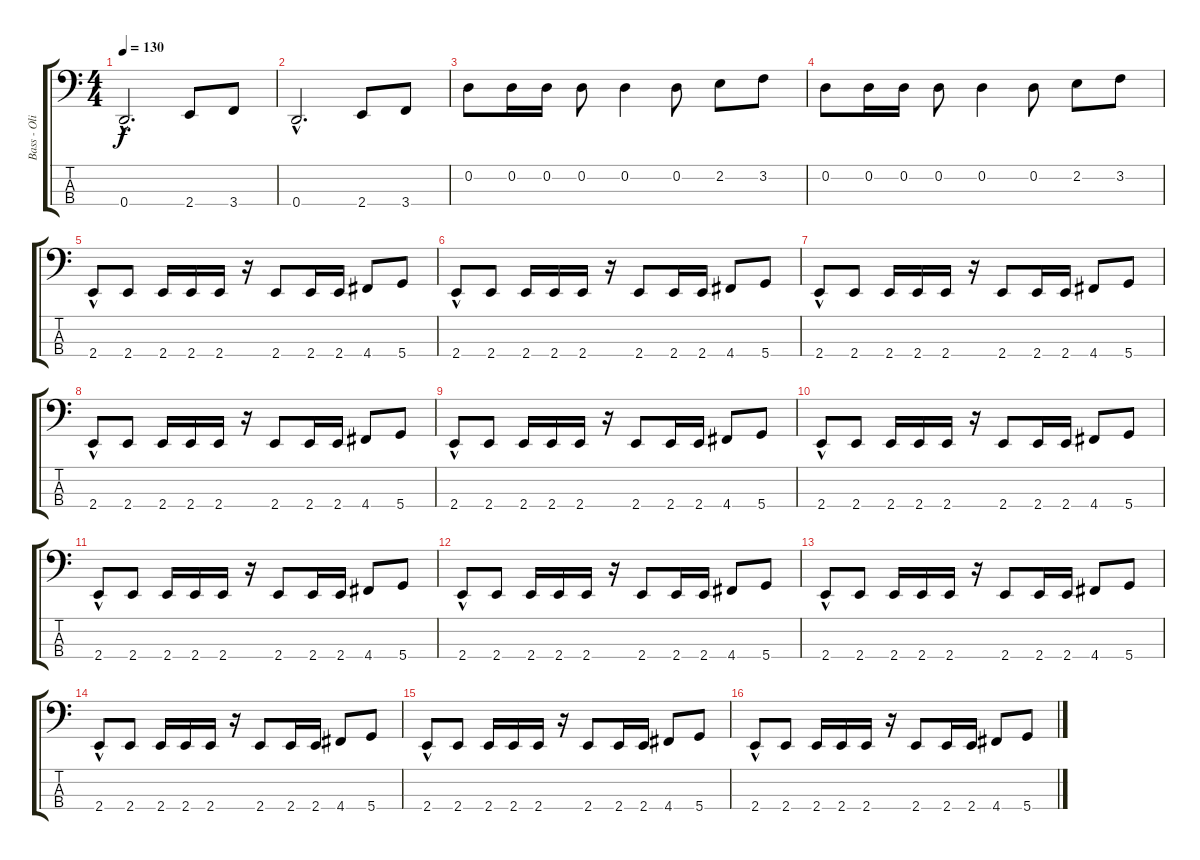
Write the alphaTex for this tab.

\track ("Bass - Oliver Riedel" "Bass - Oli") {instrument electricbassfinger}
\staff {score tabs}
\tuning (G2 D2 A1 D1) {hide}
\ts (4 4)
\tempo 130
\clef f4
\ks c
0.4{hac}.2{d dy f} 2.4.8 3.4.8 |
0.4{hac}.2{d} 2.4.8 3.4.8 |
0.2.8 0.2.16 0.2.16 0.2.8 0.2.4 0.2.8 2.2.8 3.2.8 |
0.2.8 0.2.16 0.2.16 0.2.8 0.2.4 0.2.8 2.2.8 3.2.8 |
2.4{hac}.8 2.4.8 2.4.16 2.4.16 2.4.16 r.16 2.4.8 2.4.16 2.4.16 4.4.8 5.4.8 |
2.4{hac}.8 2.4.8 2.4.16 2.4.16 2.4.16 r.16 2.4.8 2.4.16 2.4.16 4.4.8 5.4.8 |
2.4{hac}.8 2.4.8 2.4.16 2.4.16 2.4.16 r.16 2.4.8 2.4.16 2.4.16 4.4.8 5.4.8 |
2.4{hac}.8 2.4.8 2.4.16 2.4.16 2.4.16 r.16 2.4.8 2.4.16 2.4.16 4.4.8 5.4.8 |
2.4{hac}.8 2.4.8 2.4.16 2.4.16 2.4.16 r.16 2.4.8 2.4.16 2.4.16 4.4.8 5.4.8 |
2.4{hac}.8 2.4.8 2.4.16 2.4.16 2.4.16 r.16 2.4.8 2.4.16 2.4.16 4.4.8 5.4.8 |
2.4{hac}.8 2.4.8 2.4.16 2.4.16 2.4.16 r.16 2.4.8 2.4.16 2.4.16 4.4.8 5.4.8 |
2.4{hac}.8 2.4.8 2.4.16 2.4.16 2.4.16 r.16 2.4.8 2.4.16 2.4.16 4.4.8 5.4.8 |
2.4{hac}.8 2.4.8 2.4.16 2.4.16 2.4.16 r.16 2.4.8 2.4.16 2.4.16 4.4.8 5.4.8 |
2.4{hac}.8 2.4.8 2.4.16 2.4.16 2.4.16 r.16 2.4.8 2.4.16 2.4.16 4.4.8 5.4.8 |
2.4{hac}.8 2.4.8 2.4.16 2.4.16 2.4.16 r.16 2.4.8 2.4.16 2.4.16 4.4.8 5.4.8 |
2.4{hac}.8 2.4.8 2.4.16 2.4.16 2.4.16 r.16 2.4.8 2.4.16 2.4.16 4.4.8 5.4.8
